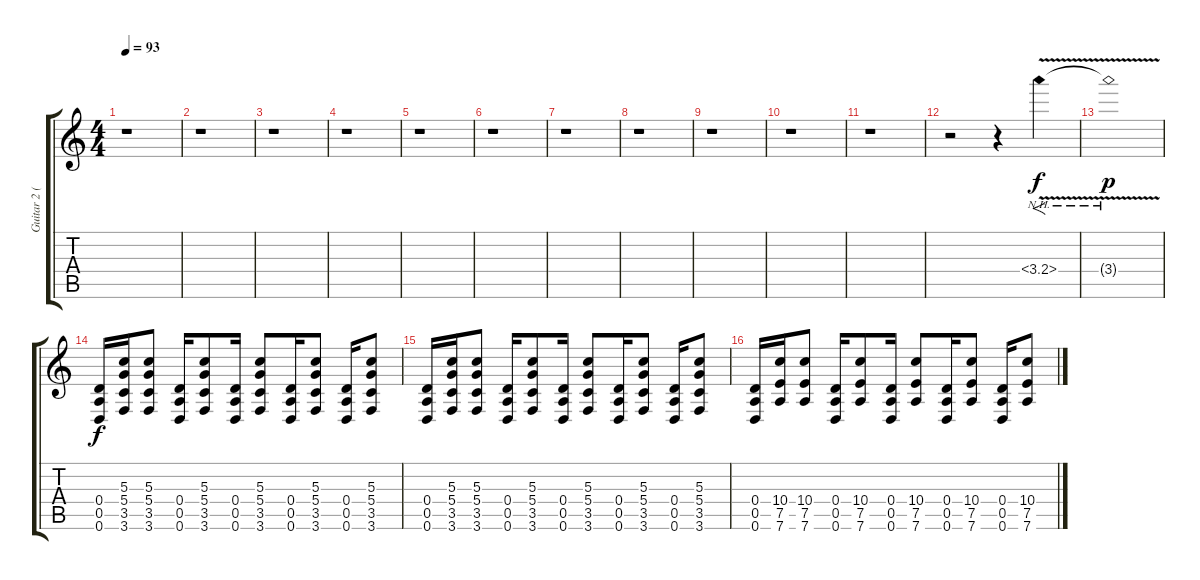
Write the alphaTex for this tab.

\track ("Guitar 2 (Si)" "Guitar 2 (") {instrument distortionguitar}
\staff {score tabs}
\tuning (E4 B3 G3 D3 A2 D2) {hide}
\ts (4 4)
\tempo 93
\clef g2
\ks c
r.1{dy f} |
r.1 |
r.1 |
r.1 |
r.1 |
r.1 |
r.1 |
r.1 |
r.1 |
r.1 |
r.1 |
r.2 r.4 3.4{nh v}.4{f} |
3.4{nh v t}.1{dy p} |
(0.4 0.5 0.6).16{dy f} (5.3 5.4 3.5 3.6).16 (5.3 5.4 3.5 3.6).8 (0.4 0.5 0.6).16 (5.3 5.4 3.5 3.6).8 (0.4 0.5 0.6).16 (5.3 5.4 3.5 3.6).8 (0.4 0.5 0.6).16 (5.3 5.4 3.5 3.6).8 (0.4 0.5 0.6).16 (5.3 5.4 3.5 3.6).8 |
(0.4 0.5 0.6).16 (5.3 5.4 3.5 3.6).16 (5.3 5.4 3.5 3.6).8 (0.4 0.5 0.6).16 (5.3 5.4 3.5 3.6).8 (0.4 0.5 0.6).16 (5.3 5.4 3.5 3.6).8 (0.4 0.5 0.6).16 (5.3 5.4 3.5 3.6).8 (0.4 0.5 0.6).16 (5.3 5.4 3.5 3.6).8 |
(0.4 0.5 0.6).16 (10.4 7.5 7.6).16 (10.4 7.5 7.6).8 (0.4 0.5 0.6).16 (10.4 7.5 7.6).8 (0.4 0.5 0.6).16 (10.4 7.5 7.6).8 (0.4 0.5 0.6).16 (10.4 7.5 7.6).8 (0.4 0.5 0.6).16 (10.4 7.5 7.6).8
